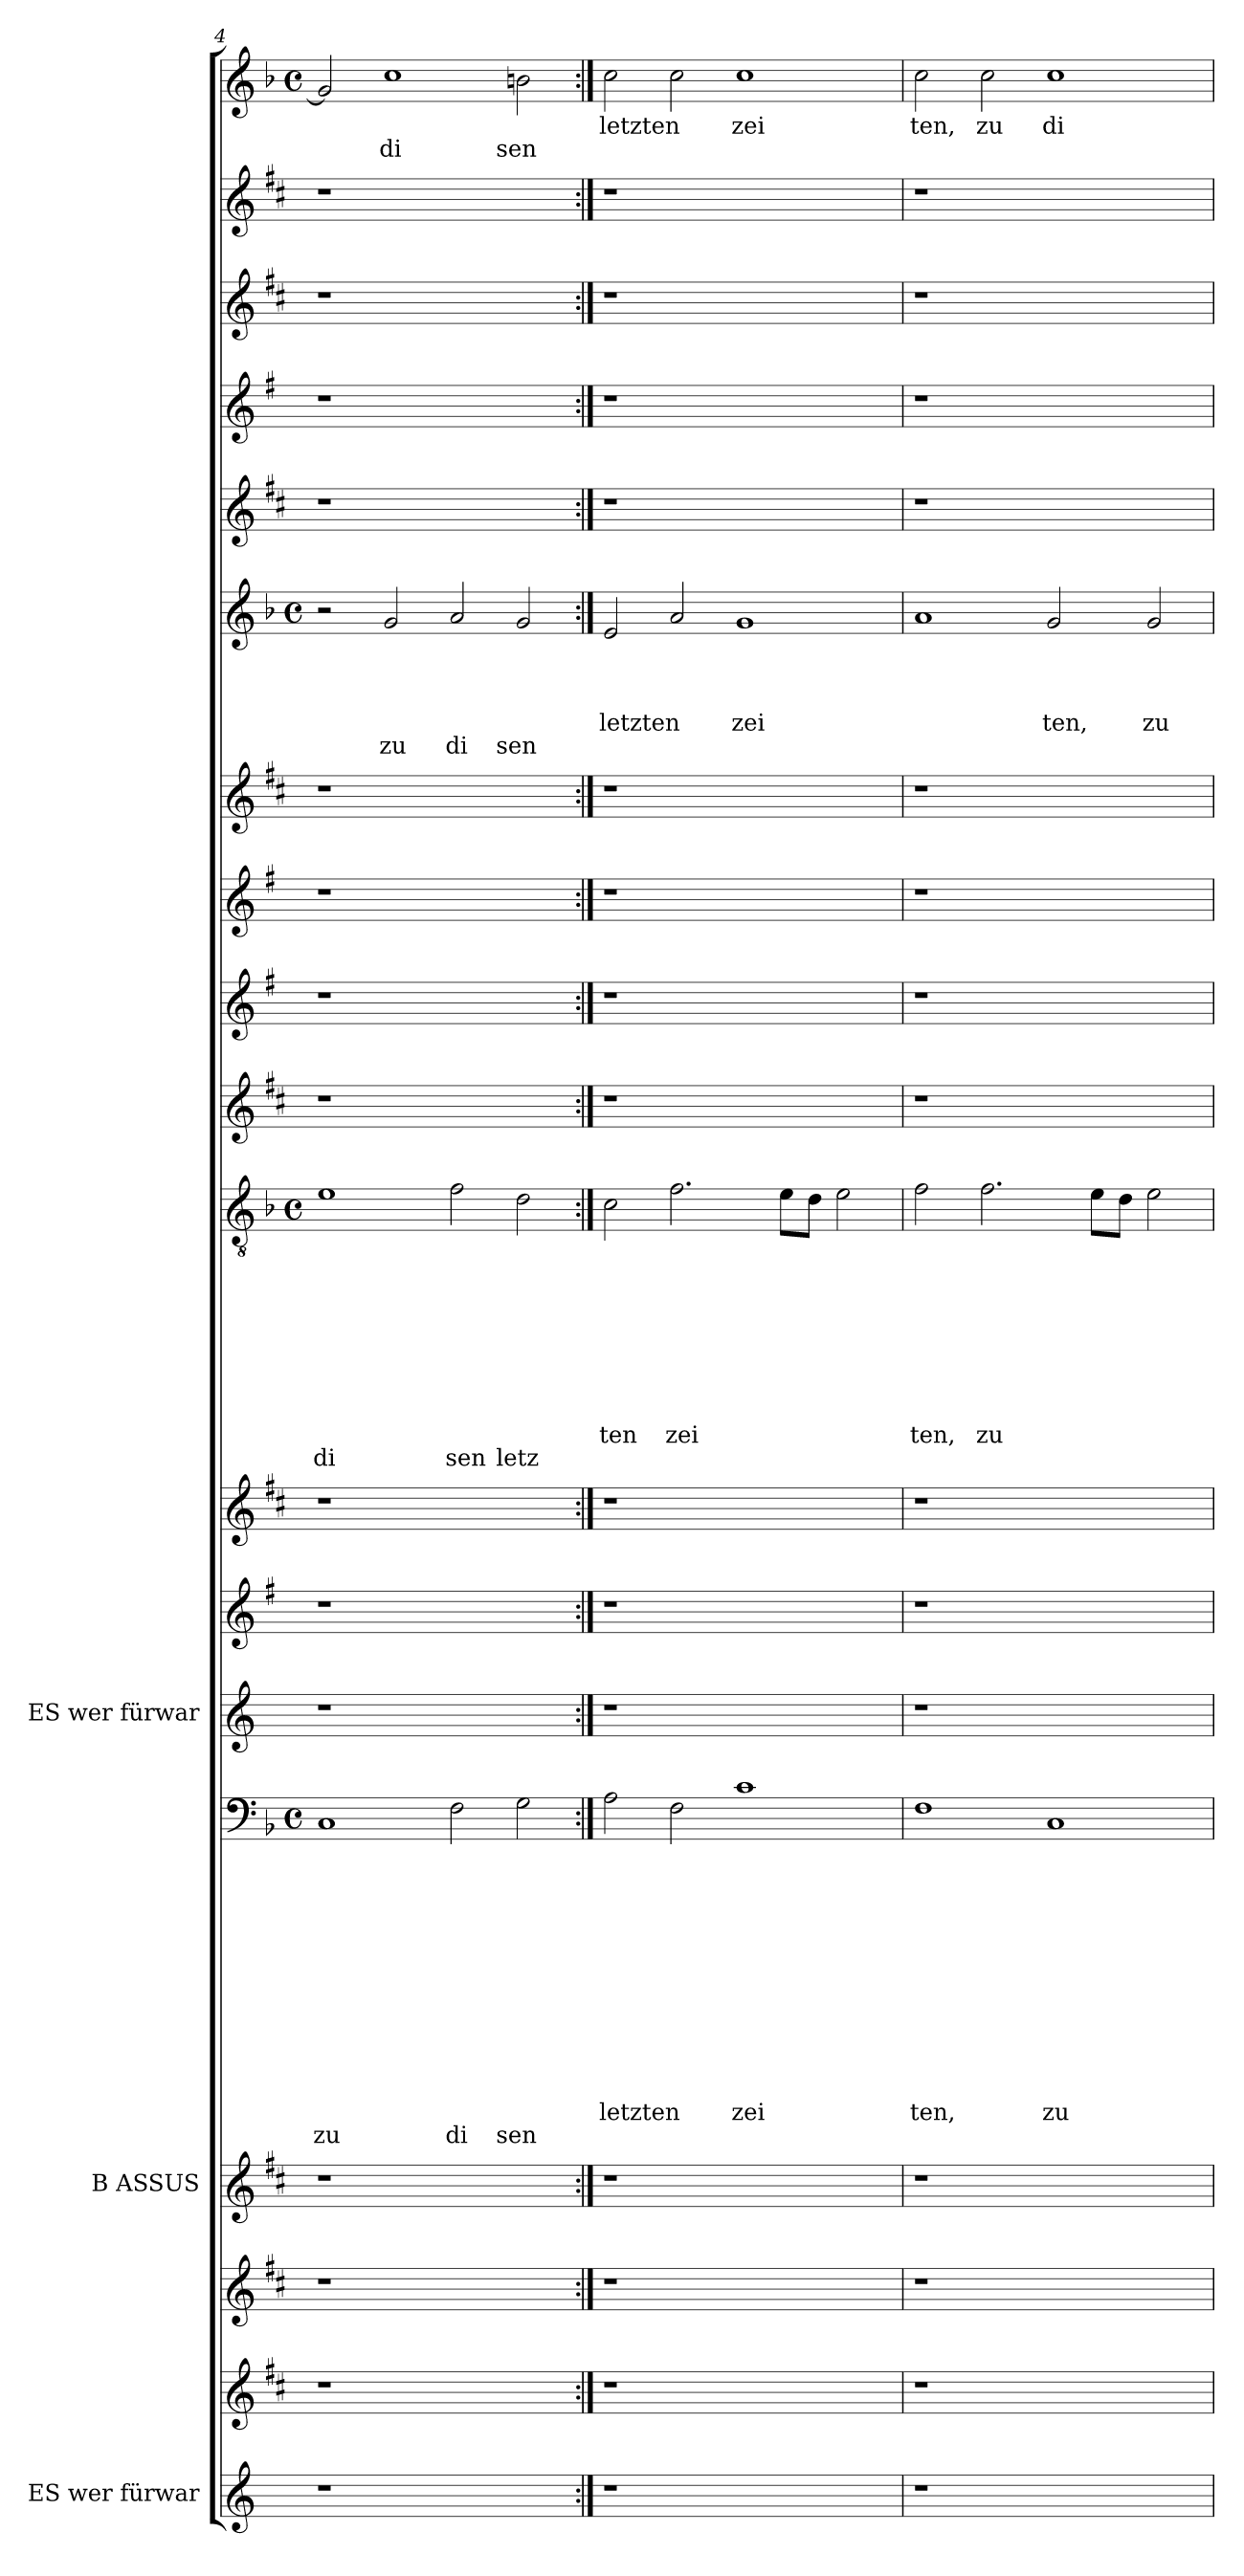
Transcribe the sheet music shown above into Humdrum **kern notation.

**kern	**kern	**kern	**kern	**kern	**text	**text	**text	**text	**text	**text	**text	**text	**text	**text	**text	**text	**text	**kern	**kern	**kern	**kern	**text	**text	**text	**text	**text	**text	**text	**text	**text	**text	**kern	**kern	**kern	**kern	**kern	**text	**text	**text	**text	**text	**kern	**kern	**kern	**kern	**kern	**text	**text
*part19	*part18	*part17	*part16	*part15	*part15	*part15	*part15	*part15	*part15	*part15	*part15	*part15	*part15	*part15	*part15	*part15	*part15	*part14	*part13	*part12	*part11	*part11	*part11	*part11	*part11	*part11	*part11	*part11	*part11	*part11	*part11	*part10	*part9	*part8	*part7	*part6	*part6	*part6	*part6	*part6	*part6	*part5	*part4	*part3	*part2	*part1	*part1	*part1
*staff19	*staff18	*staff17	*staff16	*staff15	*staff15	*staff15	*staff15	*staff15	*staff15	*staff15	*staff15	*staff15	*staff15	*staff15	*staff15	*staff15	*staff15	*staff14	*staff13	*staff12	*staff11	*staff11	*staff11	*staff11	*staff11	*staff11	*staff11	*staff11	*staff11	*staff11	*staff11	*staff10	*staff9	*staff8	*staff7	*staff6	*staff6	*staff6	*staff6	*staff6	*staff6	*staff5	*staff4	*staff3	*staff2	*staff1	*staff1	*staff1
*I"ES wer fürwar	*	*	*I"B ASSUS	*	*	*	*	*	*	*	*	*	*	*	*	*	*	*I"ES wer fürwar	*	*	*	*	*	*	*	*	*	*	*	*	*	*	*	*	*	*	*	*	*	*	*	*	*	*	*	*	*	*
*clefG2	*clefG2	*clefG2	*clefG2	*clefF4	*	*	*	*	*	*	*	*	*	*	*	*	*	*clefG2	*clefG2	*clefG2	*clefGv2	*	*	*	*	*	*	*	*	*	*	*clefG2	*clefG2	*clefG2	*clefG2	*clefG2	*	*	*	*	*	*clefG2	*clefG2	*clefG2	*clefG2	*clefG2	*	*
*	*ITrd1c2	*ITrd1c2	*ITrd1c2	*ITrd-3c-5	*	*	*	*	*	*	*	*	*	*	*	*	*	*	*ITrd-3c-5	*ITrd1c2	*ITrd-3c-5	*	*	*	*	*	*	*	*	*	*	*ITrd1c2	*ITrd-3c-5	*ITrd-3c-5	*ITrd1c2	*ITrd-3c-5	*	*	*	*	*	*ITrd1c2	*ITrd-3c-5	*ITrd1c2	*ITrd1c2	*ITrd-3c-5	*	*
*k[]	*k[]	*k[]	*k[]	*k[b-e-]	*	*	*	*	*	*	*	*	*	*	*	*	*	*k[]	*k[]	*k[]	*k[b-e-]	*	*	*	*	*	*	*	*	*	*	*k[]	*k[]	*k[]	*k[]	*k[b-e-]	*	*	*	*	*	*k[]	*k[]	*k[]	*k[]	*k[b-e-]	*	*
*C:	*C:	*C:	*C:	*B-:	*	*	*	*	*	*	*	*	*	*	*	*	*	*C:	*C:	*C:	*B-:	*	*	*	*	*	*	*	*	*	*	*C:	*C:	*C:	*C:	*B-:	*	*	*	*	*	*C:	*C:	*C:	*C:	*B-:	*	*
*	*	*	*	*M4/4	*	*	*	*	*	*	*	*	*	*	*	*	*	*	*	*	*M4/4	*	*	*	*	*	*	*	*	*	*	*	*	*	*	*M4/4	*	*	*	*	*	*	*	*	*	*M4/4	*	*
*	*	*	*	*met(c)	*	*	*	*	*	*	*	*	*	*	*	*	*	*	*	*	*met(c)	*	*	*	*	*	*	*	*	*	*	*	*	*	*	*met(c)	*	*	*	*	*	*	*	*	*	*met(c)	*	*
=4	=4	=4	=4	=4	=4	=4	=4	=4	=4	=4	=4	=4	=4	=4	=4	=4	=4	=4	=4	=4	=4	=4	=4	=4	=4	=4	=4	=4	=4	=4	=4	=4	=4	=4	=4	=4	=4	=4	=4	=4	=4	=4	=4	=4	=4	=4	=4	=4
!	!	!	!	!	!	!	!	!	!	!	!	!	!	!	!	!	!LO:LY:a	!	!	!	!	!	!	!	!	!	!	!	!	!	!LO:LY:b	!	!	!	!	!	!	!	!	!	!	!	!	!	!	!	!	!
1r	1r	1r	1r	1F	.	.	.	.	.	.	.	.	.	.	.	.	zu	1r	1r	1r	1a	.	.	.	.	.	.	.	.	.	di	1r	1r	1r	1r	2r	.	.	.	.	.	1r	1r	1r	1r	2cc/]	.	.
!	!	!	!	!	!	!	!	!	!	!	!	!	!	!	!	!	!	!	!	!	!	!	!	!	!	!	!	!	!	!	!	!	!	!	!	!	!	!	!	!	!LO:LY:b	!	!	!	!	!	!	!LO:LY:b
.	.	.	.	.	.	.	.	.	.	.	.	.	.	.	.	.	.	.	.	.	.	.	.	.	.	.	.	.	.	.	.	.	.	.	.	2cc/	.	.	.	.	zu	.	.	.	.	1ff	.	di
!	!	!	!	!	!	!	!	!	!	!	!	!	!	!	!	!	!LO:LY:a	!	!	!	!	!	!	!	!	!	!	!	!	!	!LO:LY:b	!	!	!	!	!	!	!	!	!	!LO:LY:b	!	!	!	!	!	!	!
1ryy	1ryy	1ryy	1ryy	2B-\	.	.	.	.	.	.	.	.	.	.	.	.	di	1ryy	1ryy	1ryy	2b-\	.	.	.	.	.	.	.	.	.	sen	1ryy	1ryy	1ryy	1ryy	2dd/	.	.	.	.	di	1ryy	1ryy	1ryy	1ryy	.	.	.
!	!	!	!	!	!	!	!	!	!	!	!	!	!	!	!	!	!LO:LY:a	!	!	!	!	!	!	!	!	!	!	!	!	!	!LO:LY:b	!	!	!	!	!	!	!	!	!	!LO:LY:b	!	!	!	!	!	!	!LO:LY:b
.	.	.	.	2c\	.	.	.	.	.	.	.	.	.	.	.	.	sen	.	.	.	2g\	.	.	.	.	.	.	.	.	.	letz	.	.	.	.	2cc/	.	.	.	.	sen	.	.	.	.	2een\	.	sen
!!LO:LB:g=z
=5:|!	=5:|!	=5:|!	=5:|!	=5:|!	=5:|!	=5:|!	=5:|!	=5:|!	=5:|!	=5:|!	=5:|!	=5:|!	=5:|!	=5:|!	=5:|!	=5:|!	=5:|!	=5:|!	=5:|!	=5:|!	=5:|!	=5:|!	=5:|!	=5:|!	=5:|!	=5:|!	=5:|!	=5:|!	=5:|!	=5:|!	=5:|!	=5:|!	=5:|!	=5:|!	=5:|!	=5:|!	=5:|!	=5:|!	=5:|!	=5:|!	=5:|!	=5:|!	=5:|!	=5:|!	=5:|!	=5:|!	=5:|!	=5:|!
!	!	!	!	!	!	!	!	!	!	!	!	!	!	!	!	!LO:LY:b	!	!	!	!	!	!	!	!	!	!	!	!	!	!LO:LY:b	!	!	!	!	!	!	!	!	!	!LO:LY:b	!	!	!	!	!	!	!LO:LY:b	!
1r	1r	1r	1r	2d\	.	.	.	.	.	.	.	.	.	.	.	letzten	.	1r	1r	1r	2f\	.	.	.	.	.	.	.	.	ten	.	1r	1r	1r	1r	2a/	.	.	.	letzten	.	1r	1r	1r	1r	2ff\	letzten	.
!	!	!	!	!	!	!	!	!	!	!	!	!	!	!	!	!	!	!	!	!	!	!	!	!	!	!	!	!	!	!LO:LY:b	!	!	!	!	!	!	!	!	!	!	!	!	!	!	!	!	!	!
.	.	.	.	2B-\	.	.	.	.	.	.	.	.	.	.	.	.	.	.	.	.	2.b-\	.	.	.	.	.	.	.	.	zei	.	.	.	.	.	2dd/	.	.	.	.	.	.	.	.	.	2ff\	.	.
!	!	!	!	!	!	!	!	!	!	!	!	!	!	!	!	!LO:LY:b	!	!	!	!	!	!	!	!	!	!	!	!	!	!	!	!	!	!	!	!	!	!	!	!LO:LY:b	!	!	!	!	!	!	!LO:LY:b	!
1ryy	1ryy	1ryy	1ryy	1f	.	.	.	.	.	.	.	.	.	.	.	zei	.	1ryy	1ryy	1ryy	.	.	.	.	.	.	.	.	.	.	.	1ryy	1ryy	1ryy	1ryy	1cc	.	.	.	zei	.	1ryy	1ryy	1ryy	1ryy	1ff	zei	.
.	.	.	.	.	.	.	.	.	.	.	.	.	.	.	.	.	.	.	.	.	8a\L	.	.	.	.	.	.	.	.	.	.	.	.	.	.	.	.	.	.	.	.	.	.	.	.	.	.	.
.	.	.	.	.	.	.	.	.	.	.	.	.	.	.	.	.	.	.	.	.	8g\J	.	.	.	.	.	.	.	.	.	.	.	.	.	.	.	.	.	.	.	.	.	.	.	.	.	.	.
.	.	.	.	.	.	.	.	.	.	.	.	.	.	.	.	.	.	.	.	.	2a\	.	.	.	.	.	.	.	.	.	.	.	.	.	.	.	.	.	.	.	.	.	.	.	.	.	.	.
=6	=6	=6	=6	=6	=6	=6	=6	=6	=6	=6	=6	=6	=6	=6	=6	=6	=6	=6	=6	=6	=6	=6	=6	=6	=6	=6	=6	=6	=6	=6	=6	=6	=6	=6	=6	=6	=6	=6	=6	=6	=6	=6	=6	=6	=6	=6	=6	=6
!	!	!	!	!	!	!	!	!	!	!	!	!	!	!	!	!LO:LY:b	!	!	!	!	!	!	!	!	!	!	!	!	!	!LO:LY:b	!	!	!	!	!	!	!	!	!	!	!	!	!	!	!	!	!LO:LY:b	!
1r	1r	1r	1r	1B-	.	.	.	.	.	.	.	.	.	.	.	ten,	.	1r	1r	1r	2b-\	.	.	.	.	.	.	.	.	ten,	.	1r	1r	1r	1r	1dd	.	.	.	.	.	1r	1r	1r	1r	2ff\	ten,	.
!	!	!	!	!	!	!	!	!	!	!	!	!	!	!	!	!	!	!	!	!	!	!	!	!	!	!	!	!	!	!LO:LY:b	!	!	!	!	!	!	!	!	!	!	!	!	!	!	!	!	!LO:LY:b	!
.	.	.	.	.	.	.	.	.	.	.	.	.	.	.	.	.	.	.	.	.	2.b-\	.	.	.	.	.	.	.	.	zu	.	.	.	.	.	.	.	.	.	.	.	.	.	.	.	2ff\	zu	.
!	!	!	!	!	!	!	!	!	!	!	!	!	!	!	!	!LO:LY:b	!	!	!	!	!	!	!	!	!	!	!	!	!	!	!	!	!	!	!	!	!	!	!	!LO:LY:b	!	!	!	!	!	!	!LO:LY:b	!
1ryy	1ryy	1ryy	1ryy	1F	.	.	.	.	.	.	.	.	.	.	.	zu	.	1ryy	1ryy	1ryy	.	.	.	.	.	.	.	.	.	.	.	1ryy	1ryy	1ryy	1ryy	2cc/	.	.	.	ten,	.	1ryy	1ryy	1ryy	1ryy	1ff	di	.
.	.	.	.	.	.	.	.	.	.	.	.	.	.	.	.	.	.	.	.	.	8a\L	.	.	.	.	.	.	.	.	.	.	.	.	.	.	.	.	.	.	.	.	.	.	.	.	.	.	.
.	.	.	.	.	.	.	.	.	.	.	.	.	.	.	.	.	.	.	.	.	8g\J	.	.	.	.	.	.	.	.	.	.	.	.	.	.	.	.	.	.	.	.	.	.	.	.	.	.	.
!	!	!	!	!	!	!	!	!	!	!	!	!	!	!	!	!	!	!	!	!	!	!	!	!	!	!	!	!	!	!	!	!	!	!	!	!	!	!	!	!LO:LY:b	!	!	!	!	!	!	!	!
.	.	.	.	.	.	.	.	.	.	.	.	.	.	.	.	.	.	.	.	.	2a\	.	.	.	.	.	.	.	.	.	.	.	.	.	.	2cc/	.	.	.	zu	.	.	.	.	.	.	.	.
=	=	=	=	=	=	=	=	=	=	=	=	=	=	=	=	=	=	=	=	=	=	=	=	=	=	=	=	=	=	=	=	=	=	=	=	=	=	=	=	=	=	=	=	=	=	=	=	=
*-	*-	*-	*-	*-	*-	*-	*-	*-	*-	*-	*-	*-	*-	*-	*-	*-	*-	*-	*-	*-	*-	*-	*-	*-	*-	*-	*-	*-	*-	*-	*-	*-	*-	*-	*-	*-	*-	*-	*-	*-	*-	*-	*-	*-	*-	*-	*-	*-
